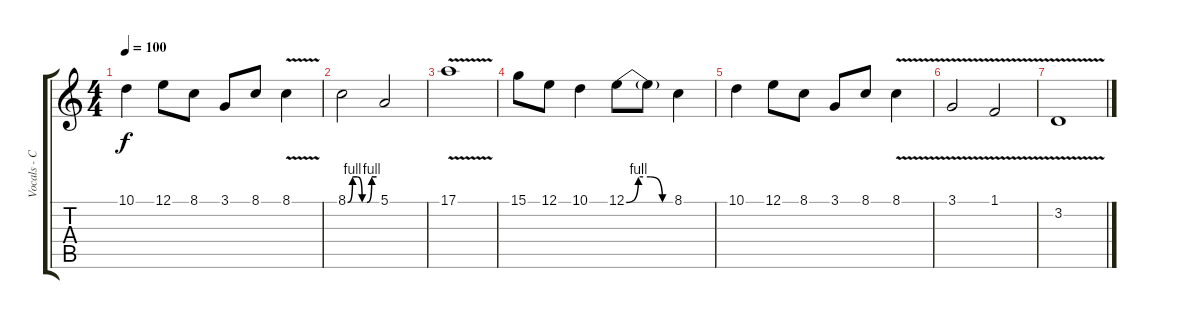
\track ("Vocals - Chorus" "Vocals - C") {instrument choiraahs}
\staff {score tabs}
\tuning (E4 B3 G3 D3 A2 E2) {hide}
\ts (4 4)
\tempo 100
\clef g2
\ks c
10.1.4{dy f} 12.1.8 8.1.8 3.1.8 8.1.8 8.1{v}.4 |
8.1{be (custom 0 0 10 4 20 4 30 0 40 0 50 4 60 4)}.2 5.1.2 |
17.1{v}.1 |
15.1.8 12.1.8 10.1.4 12.1{be (custom 0 0 15 4 30 4 45 0 60 0)}.8 12.1{t}.8 8.1.4 |
10.1.4 12.1.8 8.1.8 3.1.8 8.1.8 8.1{v}.4 |
3.1{v}.2 1.1{v}.2 |
3.2{v}.1
